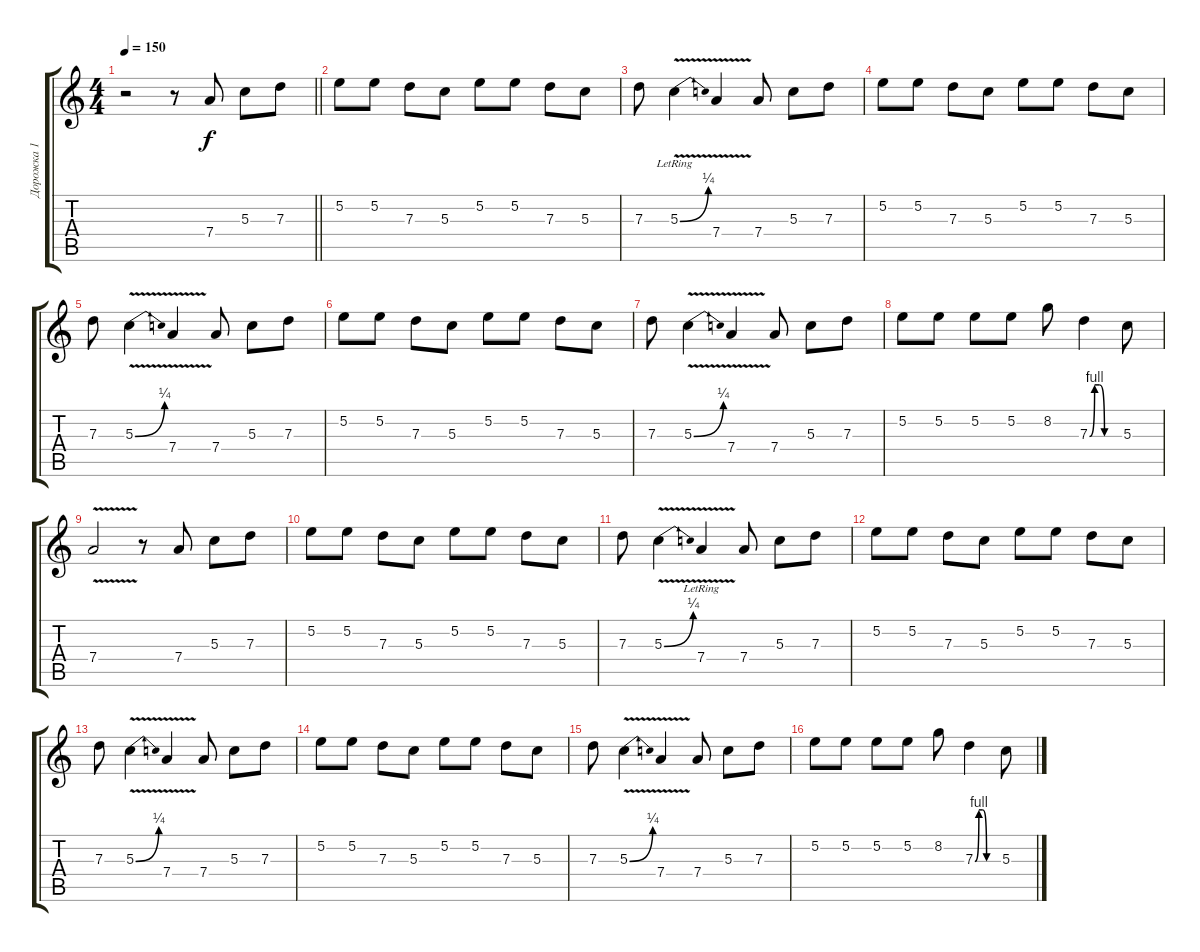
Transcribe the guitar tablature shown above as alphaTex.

\track ("Дорожка 1" "Дорожка 1") {mute instrument distortionguitar}
\staff {score tabs}
\tuning (E4 B3 G3 D3 A2 E2) {hide}
\ts (4 4)
\tempo 150
\clef g2
\barLineRight lightlight
\ks c
r.2{dy f} r.8 7.4.8 5.3.8 7.3.8 |
5.2.8 5.2.8 7.3.8 5.3.8 5.2.8 5.2.8 7.3.8 5.3.8 |
7.3.8 5.3{be (bend 0 0 60 1) v lr}.4 7.4{v}.4 7.4.8 5.3.8 7.3.8 |
5.2.8 5.2.8 7.3.8 5.3.8 5.2.8 5.2.8 7.3.8 5.3.8 |
7.3.8 5.3{be (bend 0 0 60 1) v}.4 7.4{v}.4 7.4.8 5.3.8 7.3.8 |
5.2.8 5.2.8 7.3.8 5.3.8 5.2.8 5.2.8 7.3.8 5.3.8 |
7.3.8 5.3{be (bend 0 0 60 1) v}.4 7.4{v}.4 7.4.8 5.3.8 7.3.8 |
5.2.8 5.2.8 5.2.8 5.2.8 8.2.8 7.3{be (custom 0 0 10 4 20 4 30 0 60 0)}.4 5.3.8 |
7.4{v}.2 r.8 7.4.8 5.3.8 7.3.8 |
5.2.8 5.2.8 7.3.8 5.3.8 5.2.8 5.2.8 7.3.8 5.3.8 |
7.3.8 5.3{be (bend 0 0 60 1) v}.4 7.4{v lr}.4 7.4.8 5.3.8 7.3.8 |
5.2.8 5.2.8 7.3.8 5.3.8 5.2.8 5.2.8 7.3.8 5.3.8 |
7.3.8 5.3{be (bend 0 0 60 1) v}.4 7.4{v}.4 7.4.8 5.3.8 7.3.8 |
5.2.8 5.2.8 7.3.8 5.3.8 5.2.8 5.2.8 7.3.8 5.3.8 |
7.3.8 5.3{be (bend 0 0 60 1) v}.4 7.4{v}.4 7.4.8 5.3.8 7.3.8 |
5.2.8 5.2.8 5.2.8 5.2.8 8.2.8 7.3{be (custom 0 0 10 4 20 4 30 0 60 0)}.4 5.3.8
